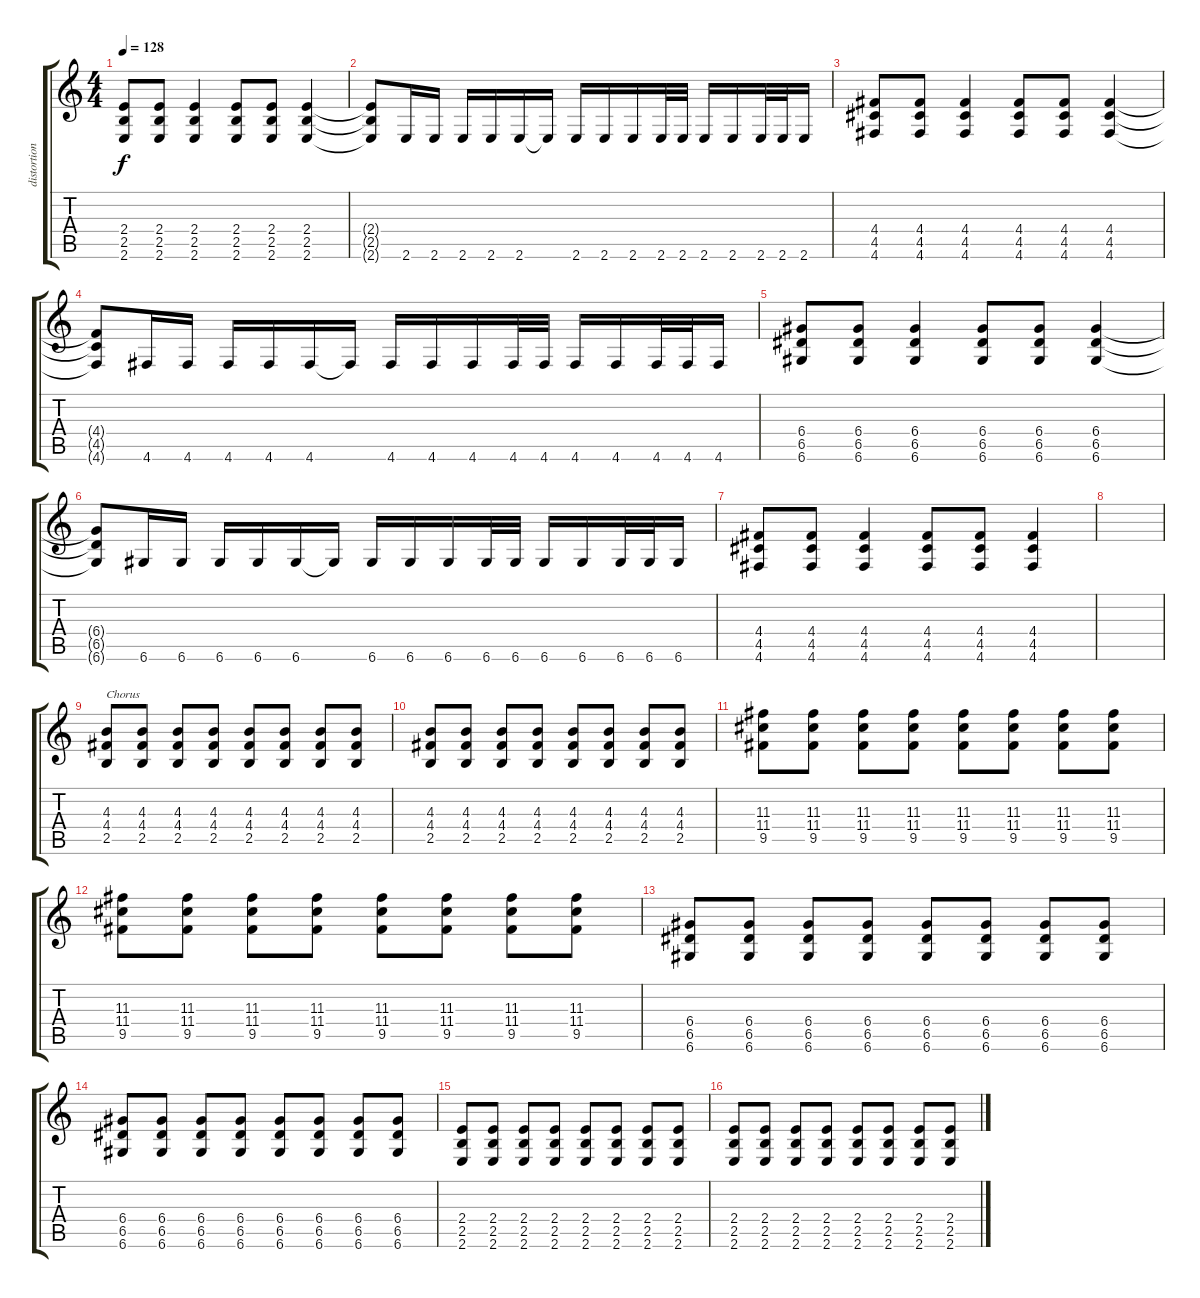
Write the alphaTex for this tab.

\track ("distortion chords" "distortion") {instrument distortionguitar}
\staff {score tabs}
\tuning (E4 B3 G3 D3 A2 D2) {hide}
\ts (4 4)
\tempo 128
\clef g2
\ks c
(2.4 2.5 2.6).8{dy f} (2.4 2.5 2.6).8 (2.4 2.5 2.6).4 (2.4 2.5 2.6).8 (2.4 2.5 2.6).8 (2.4 2.5 2.6).4 |
(2.4{t} 2.5{t} 2.6{t}).8 2.6.16 2.6.16 2.6.16 2.6.16 2.6.16 2.6{t}.16 2.6.16 2.6.16 2.6.16 2.6.32 2.6.32 2.6.16 2.6.16 2.6.32 2.6.32 2.6.16 |
(4.4 4.5 4.6).8 (4.4 4.5 4.6).8 (4.4 4.5 4.6).4 (4.4 4.5 4.6).8 (4.4 4.5 4.6).8 (4.4 4.5 4.6).4 |
(4.4{t} 4.5{t} 4.6{t}).8 4.6.16 4.6.16 4.6.16 4.6.16 4.6.16 4.6{t}.16 4.6.16 4.6.16 4.6.16 4.6.32 4.6.32 4.6.16 4.6.16 4.6.32 4.6.32 4.6.16 |
(6.4 6.5 6.6).8 (6.4 6.5 6.6).8 (6.4 6.5 6.6).4 (6.4 6.5 6.6).8 (6.4 6.5 6.6).8 (6.4 6.5 6.6).4 |
(6.4{t} 6.5{t} 6.6{t}).8 6.6.16 6.6.16 6.6.16 6.6.16 6.6.16 6.6{t}.16 6.6.16 6.6.16 6.6.16 6.6.32 6.6.32 6.6.16 6.6.16 6.6.32 6.6.32 6.6.16 |
(4.4 4.5 4.6).8 (4.4 4.5 4.6).8 (4.4 4.5 4.6).4 (4.4 4.5 4.6).8 (4.4 4.5 4.6).8 (4.4 4.5 4.6).4 |
|
(4.3 4.4 2.5).8{txt "Chorus"} (4.3 4.4 2.5).8 (4.3 4.4 2.5).8 (4.3 4.4 2.5).8 (4.3 4.4 2.5).8 (4.3 4.4 2.5).8 (4.3 4.4 2.5).8 (4.3 4.4 2.5).8 |
(4.3 4.4 2.5).8 (4.3 4.4 2.5).8 (4.3 4.4 2.5).8 (4.3 4.4 2.5).8 (4.3 4.4 2.5).8 (4.3 4.4 2.5).8 (4.3 4.4 2.5).8 (4.3 4.4 2.5).8 |
(11.3 11.4 9.5).8 (11.3 11.4 9.5).8 (11.3 11.4 9.5).8 (11.3 11.4 9.5).8 (11.3 11.4 9.5).8 (11.3 11.4 9.5).8 (11.3 11.4 9.5).8 (11.3 11.4 9.5).8 |
(11.3 11.4 9.5).8 (11.3 11.4 9.5).8 (11.3 11.4 9.5).8 (11.3 11.4 9.5).8 (11.3 11.4 9.5).8 (11.3 11.4 9.5).8 (11.3 11.4 9.5).8 (11.3 11.4 9.5).8 |
(6.4 6.5 6.6).8 (6.4 6.5 6.6).8 (6.4 6.5 6.6).8 (6.4 6.5 6.6).8 (6.4 6.5 6.6).8 (6.4 6.5 6.6).8 (6.4 6.5 6.6).8 (6.4 6.5 6.6).8 |
(6.4 6.5 6.6).8 (6.4 6.5 6.6).8 (6.4 6.5 6.6).8 (6.4 6.5 6.6).8 (6.4 6.5 6.6).8 (6.4 6.5 6.6).8 (6.4 6.5 6.6).8 (6.4 6.5 6.6).8 |
(2.4 2.5 2.6).8 (2.4 2.5 2.6).8 (2.4 2.5 2.6).8 (2.4 2.5 2.6).8 (2.4 2.5 2.6).8 (2.4 2.5 2.6).8 (2.4 2.5 2.6).8 (2.4 2.5 2.6).8 |
(2.4 2.5 2.6).8 (2.4 2.5 2.6).8 (2.4 2.5 2.6).8 (2.4 2.5 2.6).8 (2.4 2.5 2.6).8 (2.4 2.5 2.6).8 (2.4 2.5 2.6).8 (2.4 2.5 2.6).8
